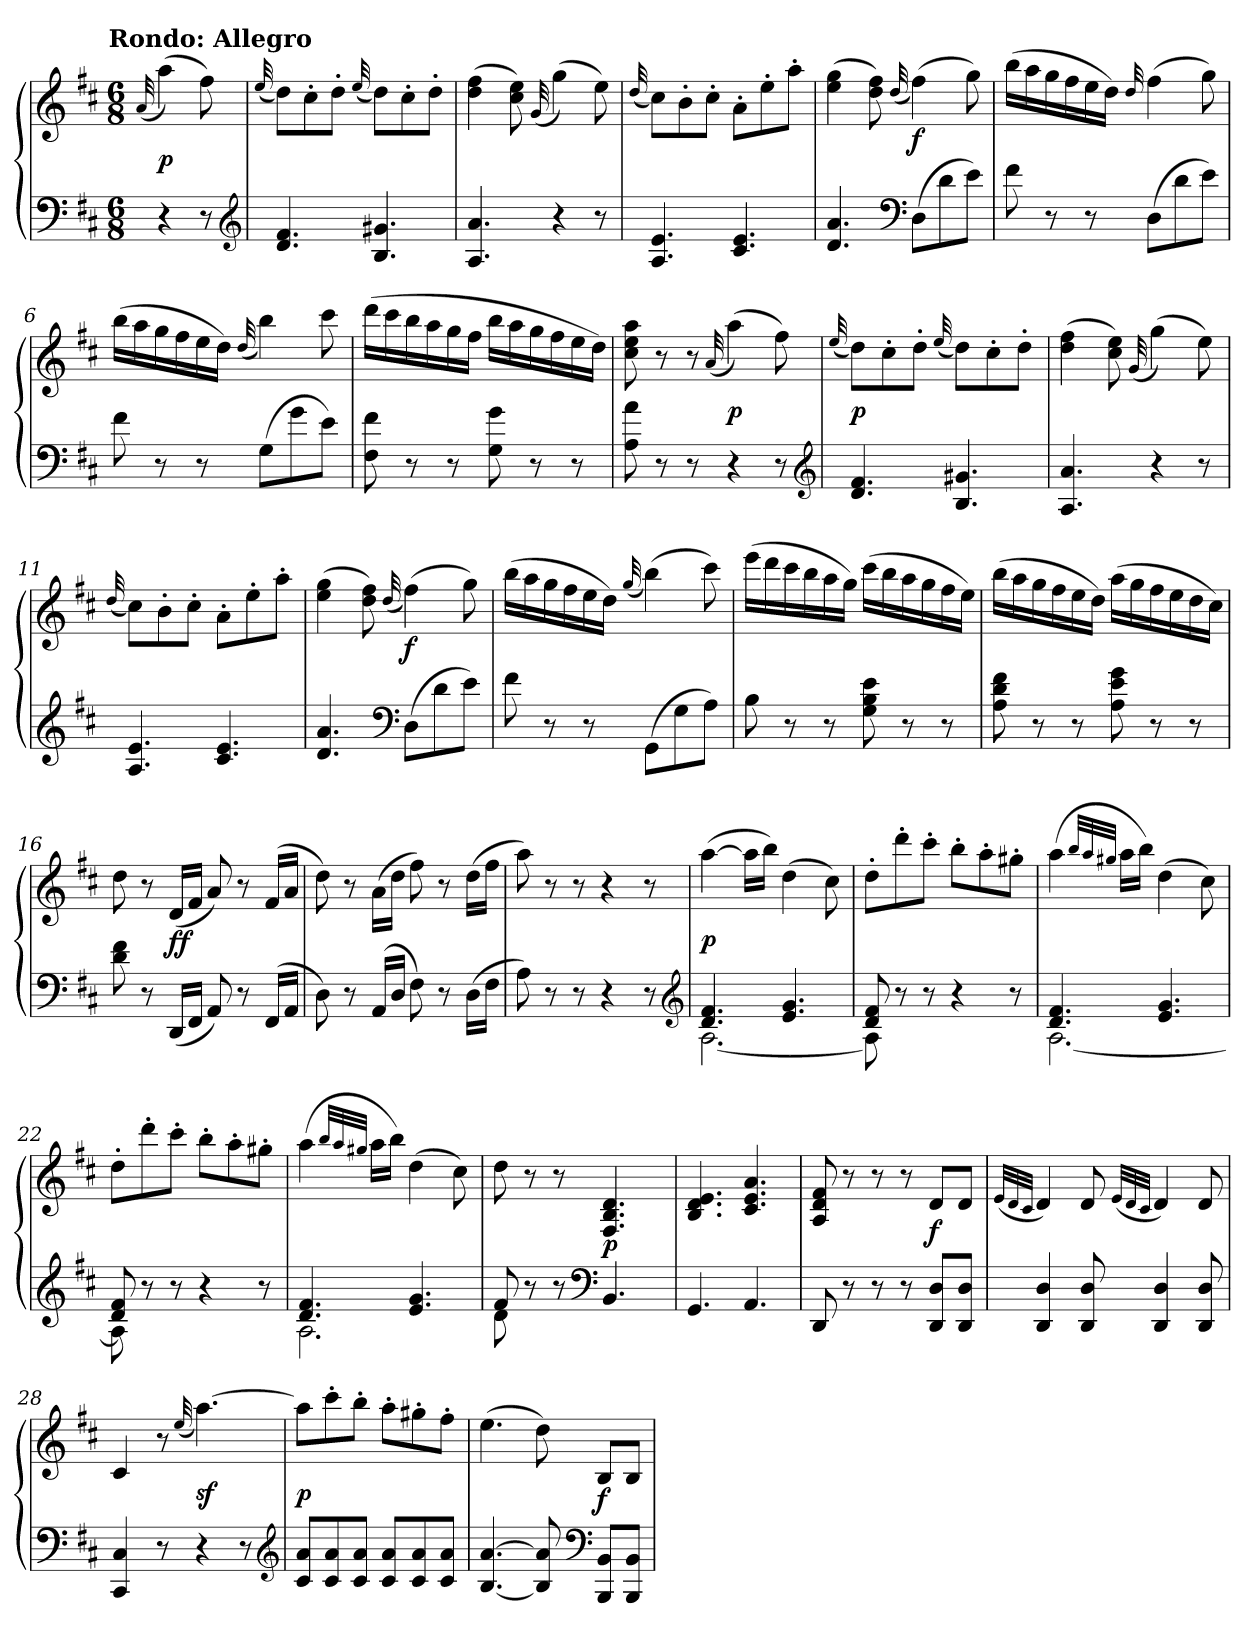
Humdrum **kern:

**kern	**kern	**dynam
*part1	*part1	*part1
*staff2	*staff1	*staff1/2
*clefF4	*clefG2	*
*k[f#c#]	*k[f#c#]	*
*D:	*D:	*
!!LO:TX:omd:t=Rondo&colon; Allegro
*M6/8	*M6/8	*
*MM120	*MM120	*
=	=	=
.	(32qqa/	.
4r	(4aa)	p
8r	8ff#)	.
*clefG2	*	*
=1	=1	=1
.	(32qqee/	.
4.d 4.f#	8ddL)	.
.	8cc#'	.
.	8dd'J	.
.	(32qqee/	.
4.B 4.g#X	8ddL)	.
.	8cc#'	.
.	8dd'J	.
=2	=2	=2
4.A 4.a	(4dd 4ff#	.
.	8cc# 8ee)	.
.	(32qqg	.
4r	(4gg)	.
8r	8ee)	.
=3	=3	=3
.	(32qqdd/	.
4.A 4.e	8cc#L)	.
.	8b'	.
.	8cc#'J	.
4.c# 4.e	8a'L	.
.	8ee'	.
.	8aa'J	.
=4	=4	=4
4.d 4.a	(4ee 4gg	.
.	8dd 8ff#)	.
*clefF4	*	*
.	(32qqdd/	.
(8DL	(4ff#)	f
8d	.	.
8eJ)	8gg)	.
=5	=5	=5
8f#	(16bbLL	.
.	16aa	.
8r	16gg	.
.	16ff#	.
8r	16ee	.
.	16ddJJ)	.
.	32qqdd/	.
(8DL	(4ff#	.
8d	.	.
8eJ)	8gg)	.
=6	=6	=6
8f#	(16bbLL	.
.	16aa	.
8r	16gg	.
.	16ff#	.
8r	16ee	.
.	16ddJJ)	.
.	(32qqdd/	.
(8GL	4bb)	.
8g	.	.
8eJ)	8ccc#	.
=7	=7	=7
8F# 8f#	(16dddLL	.
.	16ccc#	.
8r	16bb	.
.	16aa	.
8r	16gg	.
.	16ff#JJ	.
8G 8g	16bbLL	.
.	16aa	.
8r	16gg	.
.	16ff#	.
8r	16ee	.
.	16ddJJ)	.
=8	=8	=8
8A 8a	8cc# 8ee 8aa	.
8r	8r	.
8r	8r	.
.	(32qqa/	.
4r	(4aa)	p
8r	8ff#)	.
*clefG2	*	*
=9	=9	=9
.	(32qqee/	.
4.d 4.f#	8ddL)	p
.	8cc#'	.
.	8dd'J	.
.	(32qqee/	.
4.B 4.g#X	8ddL)	.
.	8cc#'	.
.	8dd'J	.
=10	=10	=10
4.A 4.a	(4dd 4ff#	.
.	8cc# 8ee)	.
.	(32qqg/	.
4r	(4gg)	.
8r	8ee)	.
=11	=11	=11
.	(32qqdd/	.
4.A 4.e	8cc#L)	.
.	8b'	.
.	8cc#'J	.
4.c# 4.e	8a'L	.
.	8ee'	.
.	8aa'J	.
=12	=12	=12
4.d 4.a	(4ee 4gg	.
.	8dd 8ff#)	.
*clefF4	*	*
.	(32qqdd/	.
(8DL	(4ff#)	f
8d	.	.
8eJ)	8gg)	.
=13	=13	=13
8f#	(16bbLL	.
.	16aa	.
8r	16gg	.
.	16ff#	.
8r	16ee	.
.	16ddJJ)	.
.	(32qqgg/	.
(8GGL	(4bb)	.
8G	.	.
8AJ)	8ccc#)	.
=14	=14	=14
8B	(16eeeLL	.
.	16ddd	.
8r	16ccc#	.
.	16bb	.
8r	16aa	.
.	16ggJJ)	.
8G 8B 8e	(16ccc#LL	.
.	16bb	.
8r	16aa	.
.	16gg	.
8r	16ff#	.
.	16eeJJ)	.
=15	=15	=15
8A 8d 8f#	(16bbLL	.
.	16aa	.
8r	16gg	.
.	16ff#	.
8r	16ee	.
.	16ddJJ)	.
8A 8e 8g	(16aaLL	.
.	16gg	.
8r	16ff#	.
.	16ee	.
8r	16dd	.
.	16cc#JJ)	.
=16	=16	=16
8d 8f#	8dd	.
8r	8r	.
(16DDLL	(16dLL	ff
16FF#JJ	16f#JJ	.
8AA)	8a)	.
8r	8r	.
(16FF#LL	(16f#LL	.
16AAJJ	16aJJ	.
=17	=17	=17
8D)	8dd)	.
8r	8r	.
(16AALL	(16aLL	.
16DJJ	16ddJJ	.
8F#)	8ff#)	.
8r	8r	.
(16DLL	(16ddLL	.
16F#JJ	16ff#JJ	.
=18	=18	=18
8A)	8aa)	.
8r	8r	.
8r	8r	.
4r	4r	.
8r	8r	.
*clefG2	*	*
=19	=19	=19
*^	*	*
4.d 4.f#	[2.A	([4aa	p
.	.	16aaLL]	.
.	.	16bbJJ)	.
4.e 4.g	.	(4dd	.
.	.	8cc#)	.
=20	=20	=20	=20
8d 8f#	8A]	8dd'L	.
8r	8ryy	8ddd'	.
8r	2ryy	8ccc#'J	.
4r	.	8bb'L	.
.	.	8aa'	.
8r	.	8gg#X'J	.
=21	=21	=21	=21
4.d 4.f#	[2.A	(4aa	.
.	.	32qbb/LLL	.
.	.	32qaa/	.
.	.	32qgg#X/JJJ	.
.	.	16aaLL	.
.	.	16bbJJ)	.
4.e 4.g	.	(4dd	.
.	.	8cc#)	.
=22	=22	=22	=22
8d 8f#	8A]	8dd'L	.
8r	8ryy	8ddd'	.
8r	2ryy	8ccc#'J	.
4r	.	8bb'L	.
.	.	8aa'	.
8r	.	8gg#X'J	.
=23	=23	=23	=23
4.d 4.f#	2.A	(4aa	.
.	.	32qbb/LLL	.
.	.	32qaa/	.
.	.	32qgg#X/JJJ	.
.	.	16aaLL	.
.	.	16bbJJ)	.
4.e 4.g	.	(4dd	.
.	.	8cc#)	.
=24	=24	=24	=24
8f#	8d	8dd	.
8r	2ryy	8r	.
8r	.	8r	.
*clefF4	*	*	*
4.BB	.	4.F# 4.B 4.d	p
.	8ryy	.	.
*v	*v	*	*
=25	=25	=25
4.GG	4.B 4.d 4.e	.
4.AA	4.c# 4.e 4.a	.
=26	=26	=26
8DD	8A 8d 8f#	.
8r	8r	.
8r	8r	.
8r	8r	.
8DD 8DL	8dL	f
8DD 8DJ	8dJ	.
=27	=27	=27
.	(32qeLLL	.
.	32qd	.
.	32qc#JJJ	.
4DD 4D	4d)	.
8DD 8D	8d	.
.	(32qeLLL	.
.	32qd	.
.	32qc#JJJ	.
4DD 4D	4d)	.
8DD 8D	8d	.
=28	=28	=28
4CC# 4C#	4c#	.
8r	8r	.
.	(32qqee/	.
4r	[4.aa)	sf
8r	.	.
*clefG2	*	*
=29	=29	=29
8c# 8aL	8aaL]	p
8c# 8a	8ccc#'	.
8c# 8aJ	8bb'J	.
8c# 8aL	8aa'L	.
8c# 8a	8gg#X'	.
8c# 8aJ	8ff#'J	.
=30	=30	=30
[4.B [4.a	(4.ee	.
8B] 8a]	8dd)	.
*clefF4	*	*
8BBB 8BBL	8BL	f
8BBB 8BBJ	8BJ	.
=	=	=
*-	*-	*-
